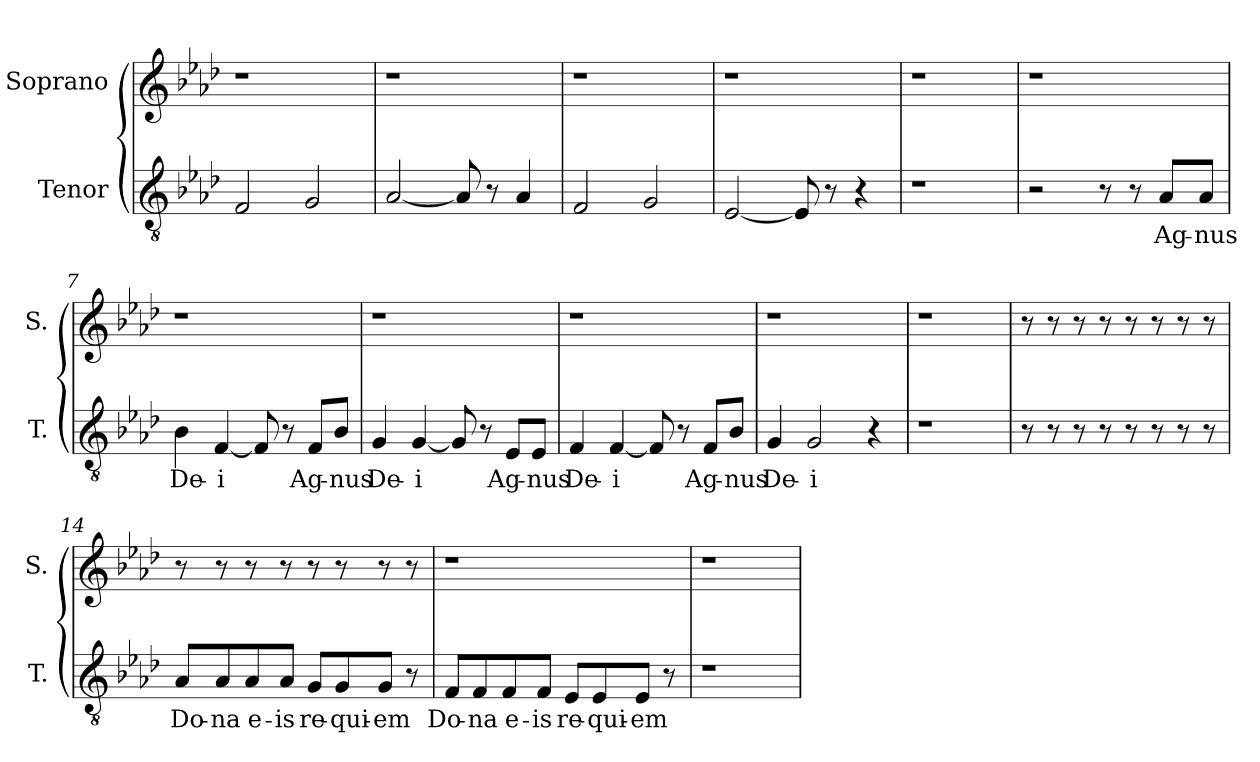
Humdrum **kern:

**kern	**text	**kern
*part2	*part2	*part1
*staff2	*staff2	*staff1
*I"Tenor	*	*I"Soprano
*I'T.	*	*I'S.
*clefGv2	*	*clefG2
*k[b-e-a-d-]	*	*k[b-e-a-d-]
*A-:	*	*A-:
=1	=1	=1
2F/	.	1r
2G/	.	.
=2	=2	=2
[2A-/	.	1r
8A-/]	.	.
8r	.	.
4A-/	.	.
=3	=3	=3
2F/	.	1r
2G/	.	.
=4	=4	=4
[2E-/	.	1r
8E-/]	.	.
8r	.	.
4r	.	.
=5	=5	=5
1r	.	1r
=6	=6	=6
2r	.	1r
8r	.	.
8r	.	.
8A-/L	Ag-	.
8A-/J	-nus	.
=7	=7	=7
4B-\	De-	1r
[4F/	-i	.
8F/]	.	.
8r	.	.
8F/L	Ag-	.
8B-/J	-nus	.
!!LO:LB:g=z
=8	=8	=8
4G/	De-	1r
[4G/	-i	.
8G/]	.	.
8r	.	.
8E-/L	Ag-	.
8E-/J	-nus	.
=9	=9	=9
4F/	De-	1r
[4F/	-i	.
8F/]	.	.
8r	.	.
8F/L	Ag-	.
8B-/J	-nus	.
=10	=10	=10
4G/	De-	1r
2G/	-i	.
4r	.	.
=11	=11	=11
1r	.	1r
=12	=12	=12
1r	.	1r
=13	=13	=13
8r	.	8r
8r	.	8r
8r	.	8r
8r	.	8r
8r	.	8r
8r	.	8r
8r	.	8r
8r	.	8r
!!LO:LB:g=z
=14	=14	=14
8A-/L	Do-	8r
8A-/	-na	8r
8A-/	e-	8r
8A-/J	-is	8r
8G/L	re-	8r
8G/	-qui-	8r
8G/J	-em	8r
8r	.	8r
=15	=15	=15
8F/L	Do-	1r
8F/	-na	.
8F/	e-	.
8F/J	-is	.
8E-/L	re-	.
8E-/	-qui-	.
8E-/J	-em	.
8r	.	.
=16	=16	=16
1r	.	1r
=17	=17	=17
1r	.	1r
==	==	==
*-	*-	*-
